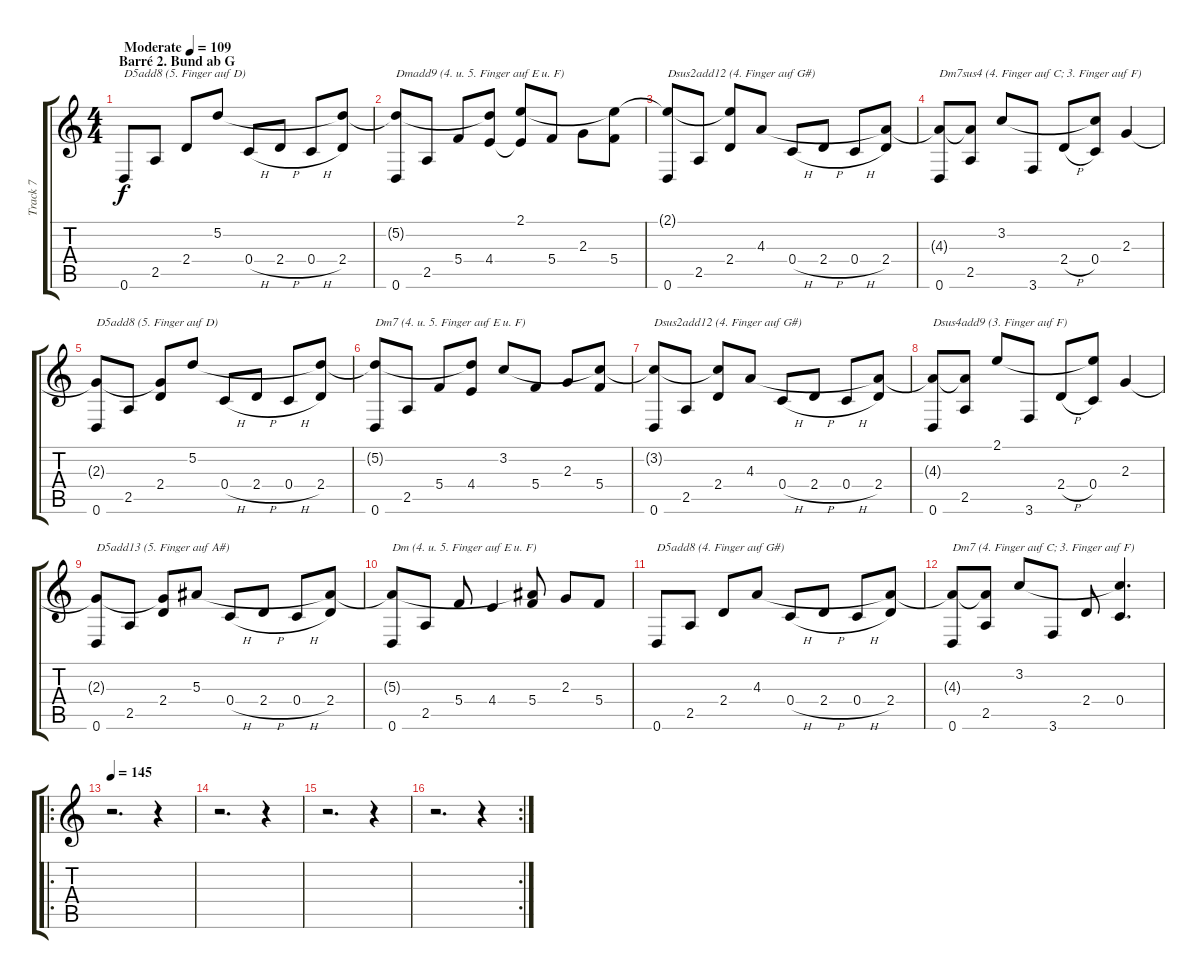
\track ("Track 7" "Track 7") {instrument electricguitarjazz}
\staff {score tabs}
\tuning (D4 A3 F3 C3 G2 D2) {hide}
\ts (4 4)
\section ("" "Barré 2. Bund ab G")
\tempo (109 "Moderate")
\clef g2
\ks c
0.6.8{txt "D5add8 (5. Finger auf D)" dy f instrument electricguitarjazz} 2.5.8 2.4.8 5.2.8 0.4{h}.8 2.4{h}.8 0.4{h}.8 (5.2{t} 2.4).8 |
(5.2{t} 0.6).8{txt "Dmadd9 (4. u. 5. Finger auf E u. F)"} 2.5.8 5.4.8 (5.2{t} 4.4).8 (2.1 4.4{t}).8 5.4.8 2.3.8 (2.1{t} 5.4).8 |
(2.1{t} 0.6).8{txt "Dsus2add12 (4. Finger auf G#)"} 2.5.8 (2.1{t} 2.4).8 4.3.8 0.4{h}.8 2.4{h}.8 0.4{h}.8 (4.3{t} 2.4).8 |
(4.3{t} 0.6).8{txt "Dm7sus4 (4. Finger auf C; 3. Finger auf F)"} (4.3{t} 2.5).8 3.2.8 3.6.8 2.4{h}.8 (3.2{t} 0.4).8 2.3.4 |
(2.3{t} 0.6).8{txt "D5add8 (5. Finger auf D)"} 2.5.8 (2.3{t} 2.4).8 5.2.8 0.4{h}.8 2.4{h}.8 0.4{h}.8 (5.2{t} 2.4).8 |
(5.2{t} 0.6).8{txt "Dm7 (4. u. 5. Finger auf E u. F)"} 2.5.8 5.4.8 (5.2{t} 4.4).8 3.2.8 5.4.8 2.3.8 (3.2{t} 5.4).8 |
(3.2{t} 0.6).8{txt "Dsus2add12 (4. Finger auf G#)"} 2.5.8 (3.2{t} 2.4).8 4.3.8 0.4{h}.8 2.4{h}.8 0.4{h}.8 (4.3{t} 2.4).8 |
(4.3{t} 0.6).8{txt "Dsus4add9 (3. Finger auf F)"} (4.3{t} 2.5).8 2.1.8 3.6.8 2.4{h}.8 (2.1{t} 0.4).8 2.3.4 |
(2.3{t} 0.6).8{txt "D5add13 (5. Finger auf A#)"} 2.5.8 (2.3{t} 2.4).8 5.3.8 0.4{h}.8 2.4{h}.8 0.4{h}.8 (5.3{t} 2.4).8 |
(5.3{t} 0.6).8{txt "Dm (4. u. 5. Finger auf E u. F)"} 2.5.8 5.4.8 4.4.4 (5.3{t} 5.4).8 2.3.8 5.4.8 |
0.6.8{txt "D5add8 (4. Finger auf G#)"} 2.5.8 2.4.8 4.3.8 0.4{h}.8 2.4{h}.8 0.4{h}.8 (4.3{t} 2.4).8 |
(4.3{t} 0.6).8{txt "Dm7 (4. Finger auf C; 3. Finger auf F)"} (4.3{t} 2.5).8 3.2.8 3.6.8 2.4.8 (3.2{t} 0.4).4{d} |
\ro
\tempo 145
r.2{d} r.4 |
r.2{d} r.4 |
r.2{d} r.4 |
\rc 2
r.2{d} r.4
